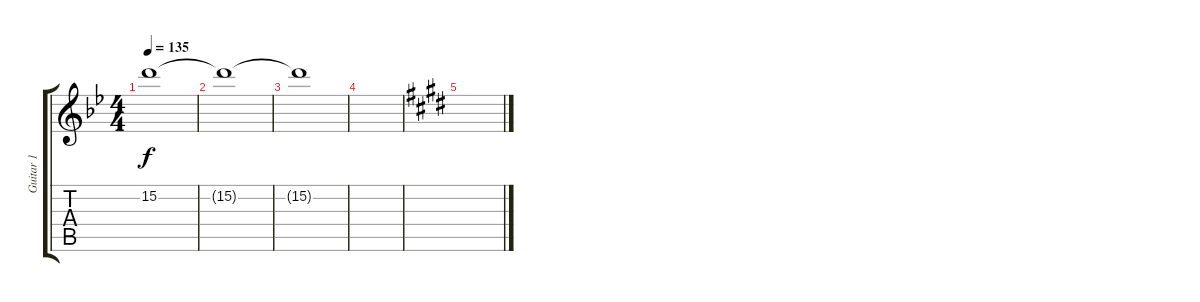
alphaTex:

\track ("Guitar 1" "Guitar 1") {instrument distortionguitar}
\staff {score tabs}
\tuning (E4 B3 G3 D3 A2 E2) {hide}
\ts (4 4)
\tempo 135
\clef g2
\ks bb
15.2{t}.1{dy f} |
15.2{t}.1 |
15.2{t}.1 |
|
\ks e
